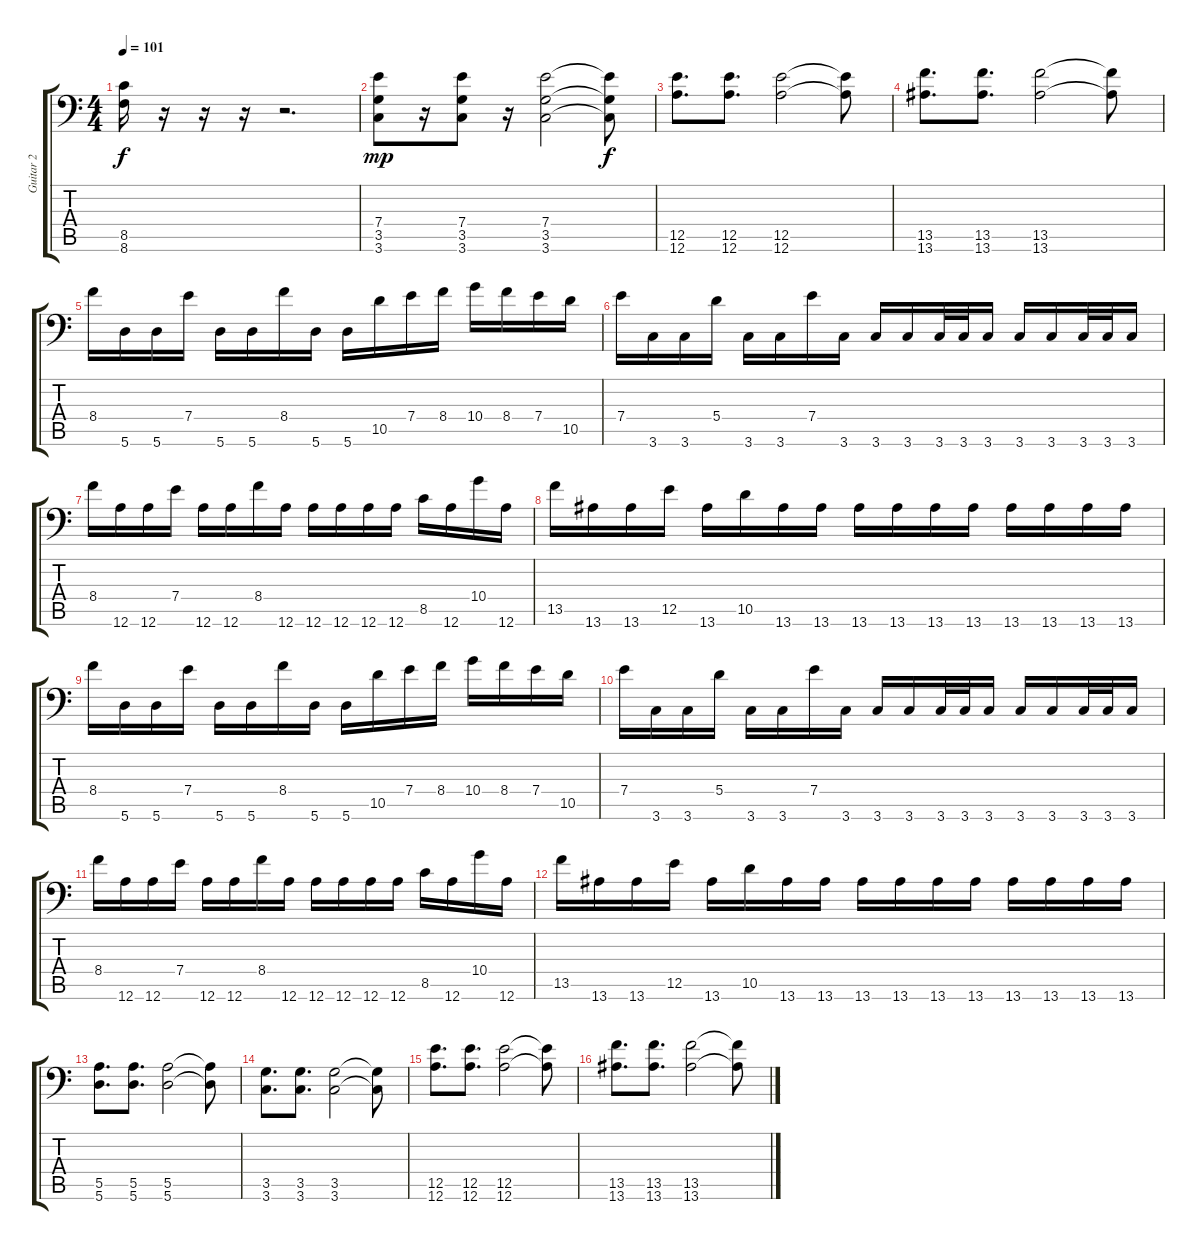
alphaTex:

\track ("Guitar 2" "Guitar 2") {instrument distortionguitar}
\staff {score tabs}
\tuning (B3 Gb3 D3 A2 E2 A1) {hide}
\ts (4 4)
\tempo 101
\clef f4
\ks c
(8.5 8.6).16{dy f} r.16 r.16 r.16 r.2{d} |
(7.4 3.5 3.6).8{dy mp} r.16 (7.4 3.5 3.6).8 r.16 (7.4 3.5 3.6).2 (7.4{t} 3.5{t} 3.6{t}).8{dy f} |
(12.5 12.6).8{d} (12.5 12.6).8{d} (12.5 12.6).2 (12.5{t} 12.6{t}).8 |
(13.5 13.6).8{d} (13.5 13.6).8{d} (13.5 13.6).2 (13.5{t} 13.6{t}).8 |
8.4.16 5.6.16 5.6.16 7.4.16 5.6.16 5.6.16 8.4.16 5.6.16 5.6.16 10.5.16 7.4.16 8.4.16 10.4.16 8.4.16 7.4.16 10.5.16 |
7.4.16 3.6.16 3.6.16 5.4.16 3.6.16 3.6.16 7.4.16 3.6.16 3.6.16 3.6.16 3.6.32 3.6.32 3.6.16 3.6.16 3.6.16 3.6.32 3.6.32 3.6.16 |
8.4.16 12.6.16 12.6.16 7.4.16 12.6.16 12.6.16 8.4.16 12.6.16 12.6.16 12.6.16 12.6.16 12.6.16 8.5.16 12.6.16 10.4.16 12.6.16 |
13.5.16 13.6.16 13.6.16 12.5.16 13.6.16 10.5.16 13.6.16 13.6.16 13.6.16 13.6.16 13.6.16 13.6.16 13.6.16 13.6.16 13.6.16 13.6.16 |
8.4.16 5.6.16 5.6.16 7.4.16 5.6.16 5.6.16 8.4.16 5.6.16 5.6.16 10.5.16 7.4.16 8.4.16 10.4.16 8.4.16 7.4.16 10.5.16 |
7.4.16 3.6.16 3.6.16 5.4.16 3.6.16 3.6.16 7.4.16 3.6.16 3.6.16 3.6.16 3.6.32 3.6.32 3.6.16 3.6.16 3.6.16 3.6.32 3.6.32 3.6.16 |
8.4.16 12.6.16 12.6.16 7.4.16 12.6.16 12.6.16 8.4.16 12.6.16 12.6.16 12.6.16 12.6.16 12.6.16 8.5.16 12.6.16 10.4.16 12.6.16 |
13.5.16 13.6.16 13.6.16 12.5.16 13.6.16 10.5.16 13.6.16 13.6.16 13.6.16 13.6.16 13.6.16 13.6.16 13.6.16 13.6.16 13.6.16 13.6.16 |
(5.5 5.6).8{d} (5.5 5.6).8{d} (5.5 5.6).2 (5.5{t} 5.6{t}).8 |
(3.5 3.6).8{d} (3.5 3.6).8{d} (3.5 3.6).2 (3.5{t} 3.6{t}).8 |
(12.5 12.6).8{d} (12.5 12.6).8{d} (12.5 12.6).2 (12.5{t} 12.6{t}).8 |
(13.5 13.6).8{d} (13.5 13.6).8{d} (13.5 13.6).2 (13.5{t} 13.6{t}).8
